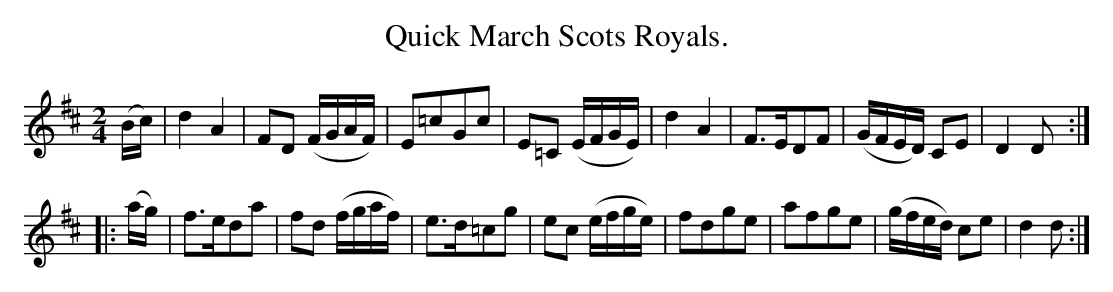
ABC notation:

X:1
T:Quick March Scots Royals.
M:2/4
L:1/8
K:D
(B/c/)|d2 A2|FD (F/G/A/F/)| E=cGc       |E=C (E/F/G/E/)|\
       d2 A2|F>EDF        |(G/F/E/D/) CE|D2   D       ::
(a/g/)|f>eda|fd (f/g/a/f/)| e>d=cg      |ec  (e/f/g/e/)|\
       fdge |afge         |(g/f/e/d/) ce|d2   d       :|
